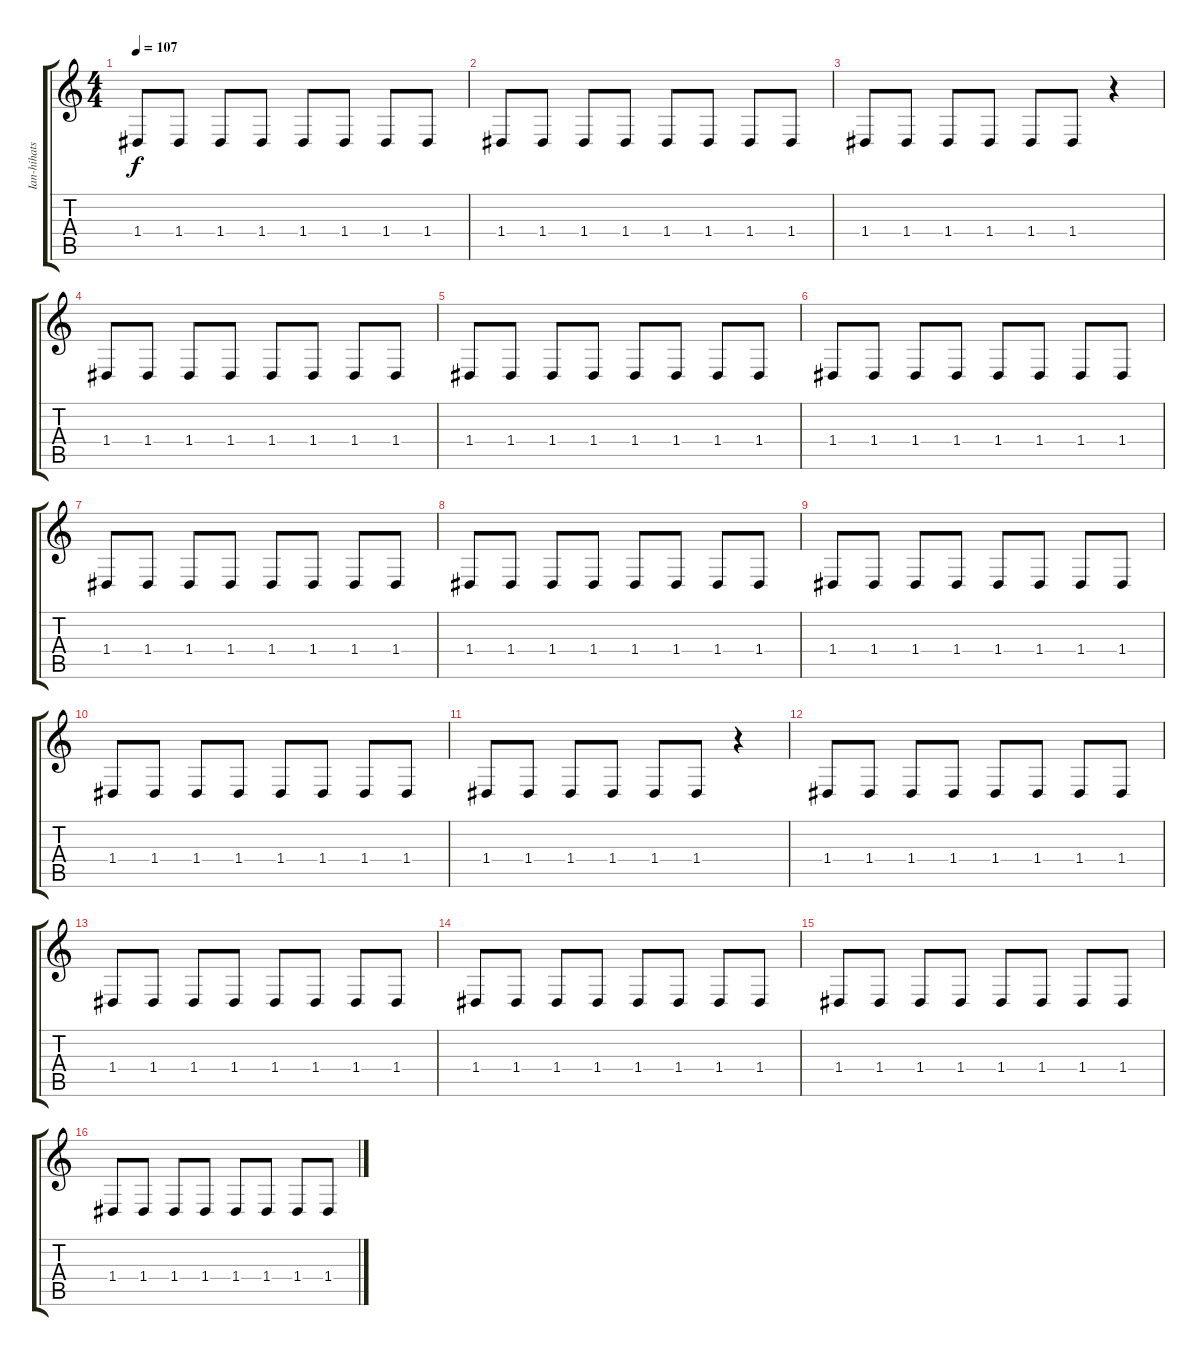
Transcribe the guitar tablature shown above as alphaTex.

\track ("Ian-hihats" "Ian-hihats") {instrument acousticgrandpiano}
\staff {score tabs}
\tuning (E4 B3 G3 D3 A2 E2) {hide}
\ts (4 4)
\tempo 107
\clef g2
\ks c
1.4.8{dy f} 1.4.8 1.4.8 1.4.8 1.4.8 1.4.8 1.4.8 1.4.8 |
1.4.8 1.4.8 1.4.8 1.4.8 1.4.8 1.4.8 1.4.8 1.4.8 |
1.4.8 1.4.8 1.4.8 1.4.8 1.4.8 1.4.8 r.4 |
1.4.8 1.4.8 1.4.8 1.4.8 1.4.8 1.4.8 1.4.8 1.4.8 |
1.4.8 1.4.8 1.4.8 1.4.8 1.4.8 1.4.8 1.4.8 1.4.8 |
1.4.8 1.4.8 1.4.8 1.4.8 1.4.8 1.4.8 1.4.8 1.4.8 |
1.4.8 1.4.8 1.4.8 1.4.8 1.4.8 1.4.8 1.4.8 1.4.8 |
1.4.8 1.4.8 1.4.8 1.4.8 1.4.8 1.4.8 1.4.8 1.4.8 |
1.4.8 1.4.8 1.4.8 1.4.8 1.4.8 1.4.8 1.4.8 1.4.8 |
1.4.8 1.4.8 1.4.8 1.4.8 1.4.8 1.4.8 1.4.8 1.4.8 |
1.4.8 1.4.8 1.4.8 1.4.8 1.4.8 1.4.8 r.4 |
1.4.8 1.4.8 1.4.8 1.4.8 1.4.8 1.4.8 1.4.8 1.4.8 |
1.4.8 1.4.8 1.4.8 1.4.8 1.4.8 1.4.8 1.4.8 1.4.8 |
1.4.8 1.4.8 1.4.8 1.4.8 1.4.8 1.4.8 1.4.8 1.4.8 |
1.4.8 1.4.8 1.4.8 1.4.8 1.4.8 1.4.8 1.4.8 1.4.8 |
1.4.8 1.4.8 1.4.8 1.4.8 1.4.8 1.4.8 1.4.8 1.4.8
